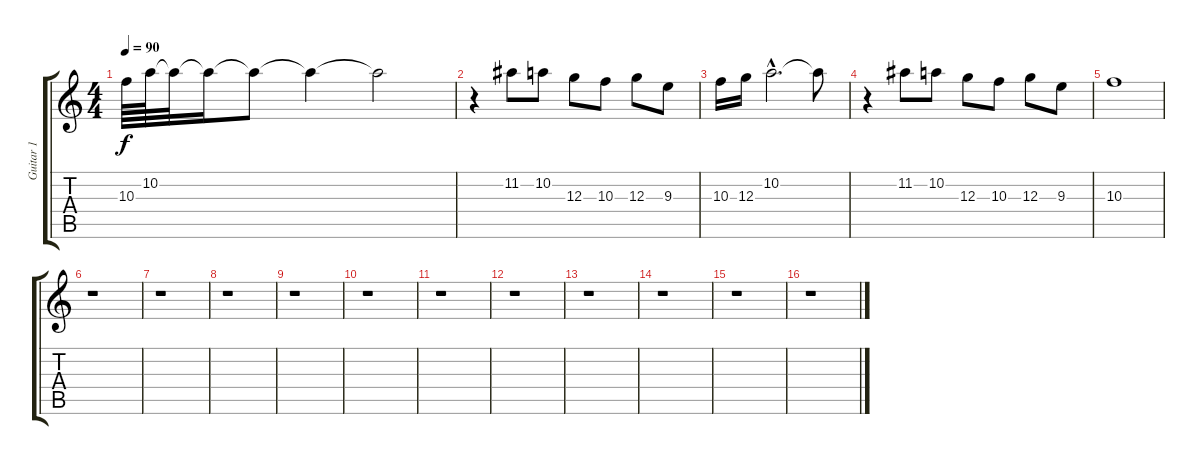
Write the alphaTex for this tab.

\track ("Guitar 1" "Guitar 1") {instrument acousticguitarnylon}
\staff {score tabs}
\tuning (E4 B3 G3 D3 A2 E2) {hide}
\ts (4 4)
\tempo 90
\clef g2
\ks c
10.3.64{dy f} 10.2.64 10.2{t}.32 10.2{t}.16 10.2{t}.8 10.2{t}.4 10.2{t}.2 |
r.4 11.2.8 10.2.8 12.3.8 10.3.8 12.3.8 9.3.8 |
10.3.16 12.3.16 10.2{hac}.2{d} 10.2{t}.8 |
r.4 11.2.8 10.2.8 12.3.8 10.3.8 12.3.8 9.3.8 |
10.3.1 |
r.1 |
r.1 |
r.1 |
r.1 |
r.1 |
r.1 |
r.1 |
r.1 |
r.1 |
r.1 |
r.1
